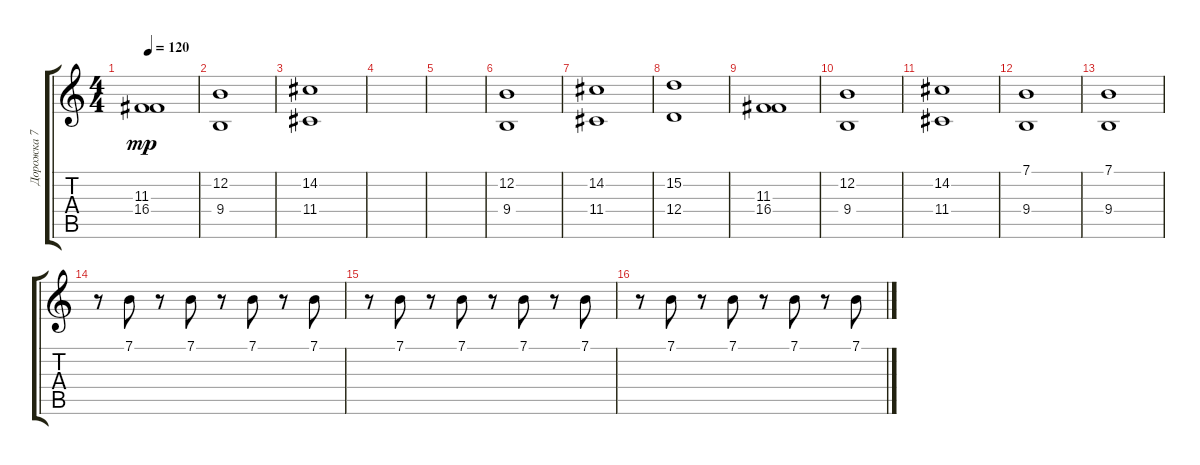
\track ("Дорожка 7" "Дорожка 7") {instrument pad8sweep}
\staff {score tabs}
\tuning (E4 B3 G3 D3 A2 E2) {hide}
\ts (4 4)
\tempo 120
\clef g2
\ks c
(11.3 16.4).1{dy mp} |
(12.2 9.4).1 |
(14.2 11.4).1 |
|
|
(12.2 9.4).1 |
(14.2 11.4).1 |
(15.2 12.4).1 |
(11.3 16.4).1 |
(12.2 9.4).1 |
(14.2 11.4).1 |
(7.1 9.4).1 |
(7.1 9.4).1 |
r.8 7.1.8 r.8 7.1.8 r.8 7.1.8 r.8 7.1.8 |
r.8 7.1.8 r.8 7.1.8 r.8 7.1.8 r.8 7.1.8 |
r.8 7.1.8 r.8 7.1.8 r.8 7.1.8 r.8 7.1.8
